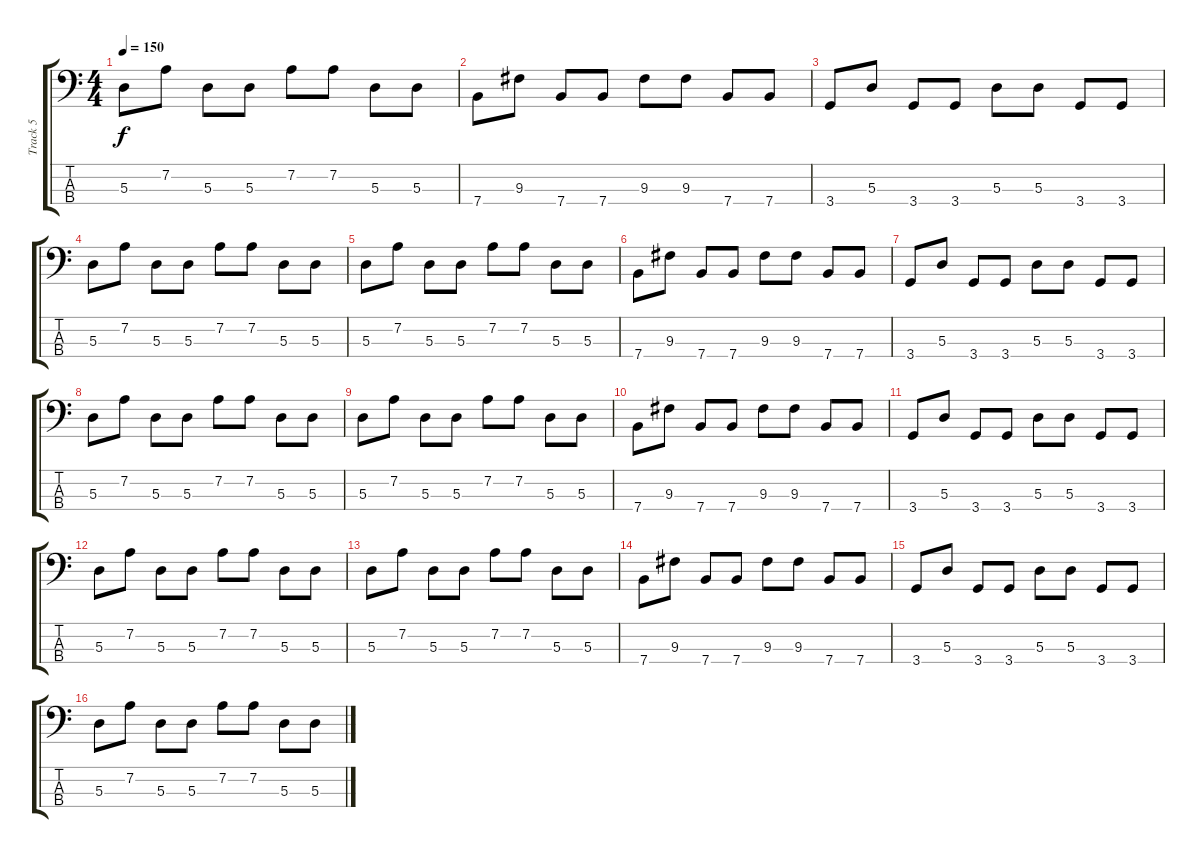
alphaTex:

\track ("Track 5" "Track 5") {instrument electricbasspick}
\staff {score tabs}
\tuning (G2 D2 A1 E1) {hide}
\ts (4 4)
\tempo 150
\clef f4
\ks c
5.3.8{dy f} 7.2.8 5.3.8 5.3.8 7.2.8 7.2.8 5.3.8 5.3.8 |
7.4.8 9.3.8 7.4.8 7.4.8 9.3.8 9.3.8 7.4.8 7.4.8 |
3.4.8 5.3.8 3.4.8 3.4.8 5.3.8 5.3.8 3.4.8 3.4.8 |
5.3.8 7.2.8 5.3.8 5.3.8 7.2.8 7.2.8 5.3.8 5.3.8 |
5.3.8 7.2.8 5.3.8 5.3.8 7.2.8 7.2.8 5.3.8 5.3.8 |
7.4.8 9.3.8 7.4.8 7.4.8 9.3.8 9.3.8 7.4.8 7.4.8 |
3.4.8 5.3.8 3.4.8 3.4.8 5.3.8 5.3.8 3.4.8 3.4.8 |
5.3.8 7.2.8 5.3.8 5.3.8 7.2.8 7.2.8 5.3.8 5.3.8 |
5.3.8 7.2.8 5.3.8 5.3.8 7.2.8 7.2.8 5.3.8 5.3.8 |
7.4.8 9.3.8 7.4.8 7.4.8 9.3.8 9.3.8 7.4.8 7.4.8 |
3.4.8 5.3.8 3.4.8 3.4.8 5.3.8 5.3.8 3.4.8 3.4.8 |
5.3.8 7.2.8 5.3.8 5.3.8 7.2.8 7.2.8 5.3.8 5.3.8 |
5.3.8 7.2.8 5.3.8 5.3.8 7.2.8 7.2.8 5.3.8 5.3.8 |
7.4.8 9.3.8 7.4.8 7.4.8 9.3.8 9.3.8 7.4.8 7.4.8 |
3.4.8 5.3.8 3.4.8 3.4.8 5.3.8 5.3.8 3.4.8 3.4.8 |
5.3.8 7.2.8 5.3.8 5.3.8 7.2.8 7.2.8 5.3.8 5.3.8
